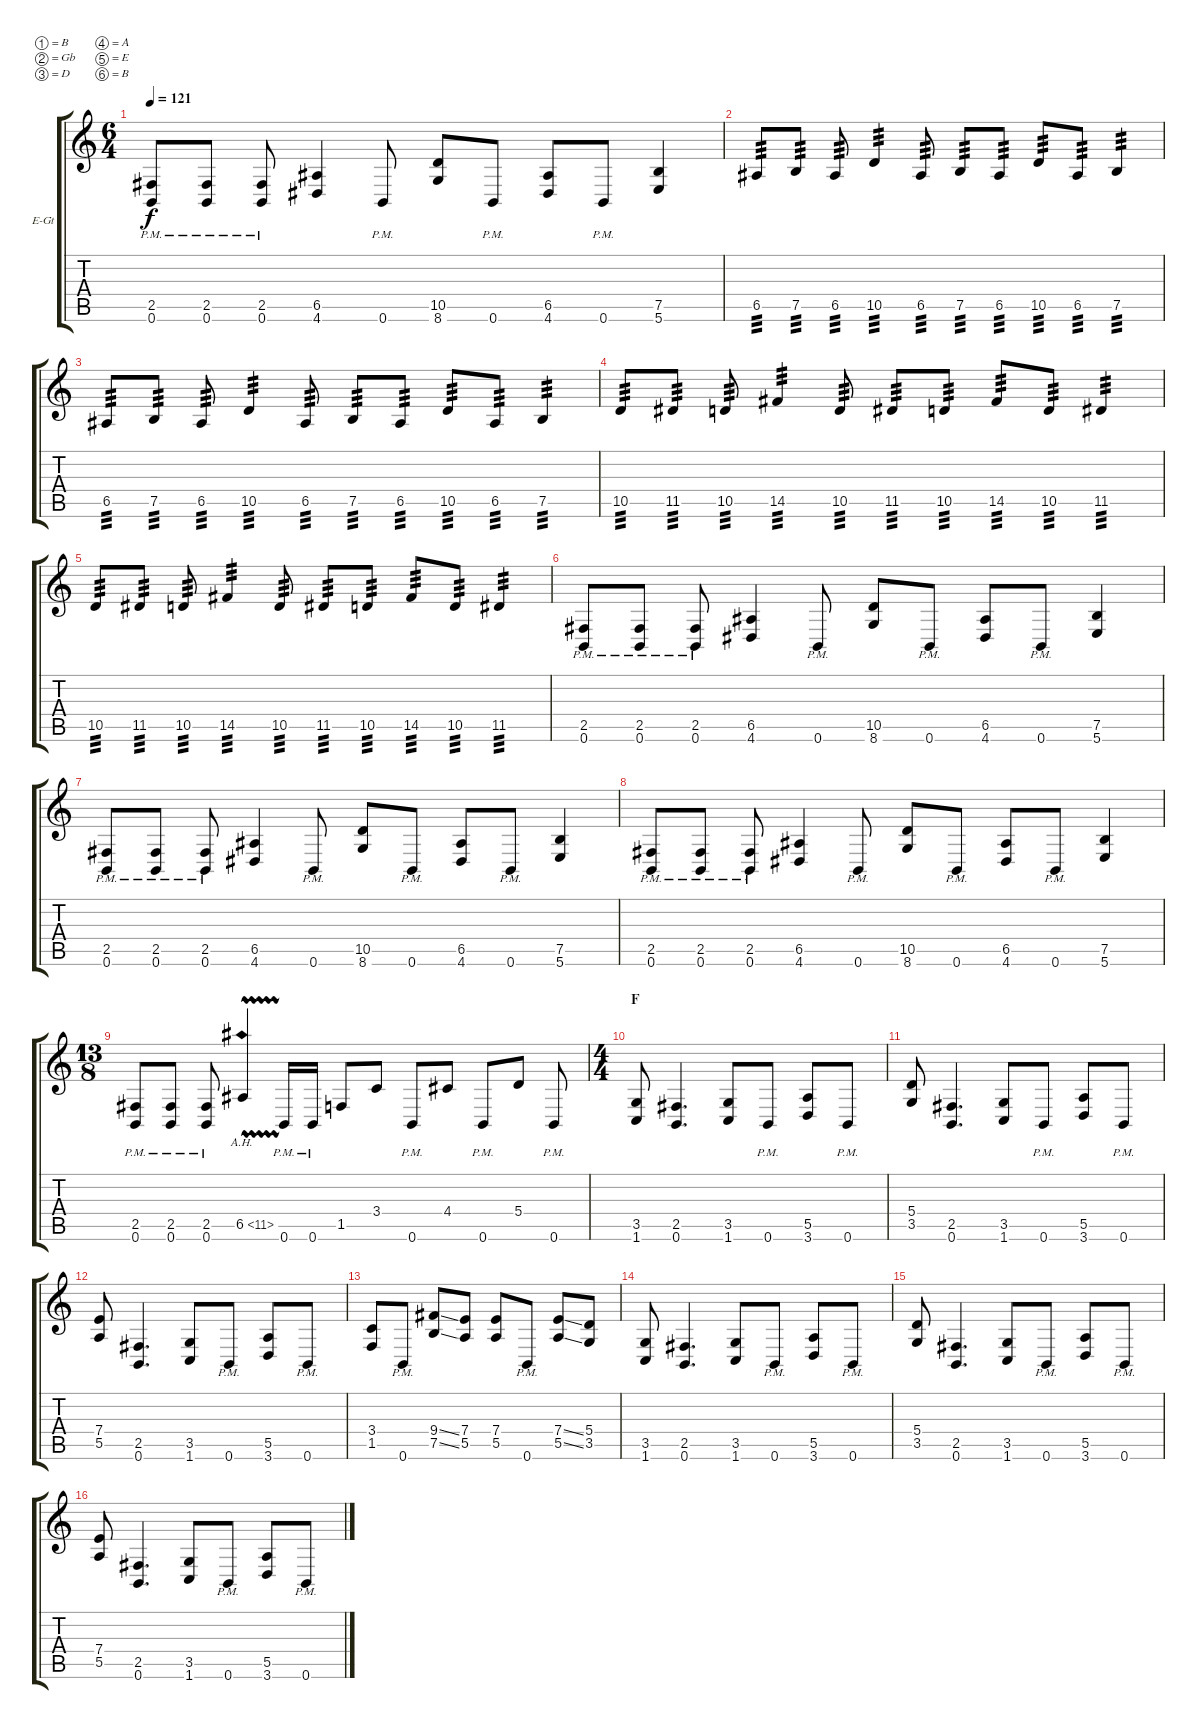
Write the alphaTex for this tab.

\bracketExtendMode groupsimilarinstruments
\firstSystemTrackNameOrientation horizontal
\otherSystemsTrackNameOrientation horizontal
\track ("Electric Guitar 1" "E-Gt") {instrument distortionguitar}
\staff {score tabs}
\tuning (B3 Gb3 D3 A2 E2 B1)
\ts (6 4)
\tempo 121
\clef g2
\ks c
(0.6{pm} 2.5{pm}).8{dy f} (0.6{pm} 2.5{pm}).8 (0.6{pm} 2.5{pm}).8 (4.6 6.5).4 0.6{pm}.8 (8.6 10.5).8 0.6{pm}.8 (4.6 6.5).8 0.6{pm}.8 (5.6 7.5).4 |
6.5.8{tp 3} 7.5.8{tp 3} 6.5.8{tp 3} 10.5.4{tp 3} 6.5.8{tp 3} 7.5.8{tp 3} 6.5.8{tp 3} 10.5.8{tp 3} 6.5.8{tp 3} 7.5.4{tp 3} |
6.5.8{tp 3} 7.5.8{tp 3} 6.5.8{tp 3} 10.5.4{tp 3} 6.5.8{tp 3} 7.5.8{tp 3} 6.5.8{tp 3} 10.5.8{tp 3} 6.5.8{tp 3} 7.5.4{tp 3} |
10.5.8{tp 3} 11.5.8{tp 3} 10.5.8{tp 3} 14.5.4{tp 3} 10.5.8{tp 3} 11.5.8{tp 3} 10.5.8{tp 3} 14.5.8{tp 3} 10.5.8{tp 3} 11.5.4{tp 3} |
10.5.8{tp 3} 11.5.8{tp 3} 10.5.8{tp 3} 14.5.4{tp 3} 10.5.8{tp 3} 11.5.8{tp 3} 10.5.8{tp 3} 14.5.8{tp 3} 10.5.8{tp 3} 11.5.4{tp 3} |
(0.6{pm} 2.5{pm}).8 (0.6{pm} 2.5{pm}).8 (0.6{pm} 2.5{pm}).8 (4.6 6.5).4 0.6{pm}.8 (8.6 10.5).8 0.6{pm}.8 (4.6 6.5).8 0.6{pm}.8 (5.6 7.5).4 |
(0.6{pm} 2.5{pm}).8 (0.6{pm} 2.5{pm}).8 (0.6{pm} 2.5{pm}).8 (4.6 6.5).4 0.6{pm}.8 (8.6 10.5).8 0.6{pm}.8 (4.6 6.5).8 0.6{pm}.8 (5.6 7.5).4 |
(0.6{pm} 2.5{pm}).8 (0.6{pm} 2.5{pm}).8 (0.6{pm} 2.5{pm}).8 (4.6 6.5).4 0.6{pm}.8 (8.6 10.5).8 0.6{pm}.8 (4.6 6.5).8 0.6{pm}.8 (5.6 7.5).4 |
\ts (13 8)
(0.6{pm} 2.5{pm}).8 (0.6{pm} 2.5{pm}).8 (0.6{pm} 2.5{pm}).8 6.5{ah 5 vw}.4 0.6{pm}.16 0.6{pm}.16 1.5.8 3.4.8 0.6{pm}.8 4.4.8 0.6{pm}.8 5.4.8 0.6{pm}.8 |
\ts (4 4)
\section ("" "F")
(1.6 3.5).8 (0.6 2.5).4{d} (1.6 3.5).8 0.6{pm}.8 (3.6 5.5).8 0.6{pm}.8 |
(3.5 5.4).8 (0.6 2.5).4{d} (1.6 3.5).8 0.6{pm}.8 (3.6 5.5).8 0.6{pm}.8 |
(5.5 7.4).8 (0.6 2.5).4{d} (1.6 3.5).8 0.6{pm}.8 (3.6 5.5).8 0.6{pm}.8 |
(1.5 3.4).8 0.6{pm}.8 (7.5{ss} 9.4{ss}).8 (5.5 7.4).8 (7.4 5.5).8 0.6{pm}.8 (5.5{ss} 7.4{ss}).8 (5.4 3.5).8 |
(1.6 3.5).8 (0.6 2.5).4{d} (1.6 3.5).8 0.6{pm}.8 (3.6 5.5).8 0.6{pm}.8 |
(3.5 5.4).8 (0.6 2.5).4{d} (1.6 3.5).8 0.6{pm}.8 (3.6 5.5).8 0.6{pm}.8 |
(5.5 7.4).8 (0.6 2.5).4{d} (1.6 3.5).8 0.6{pm}.8 (3.6 5.5).8 0.6{pm}.8
